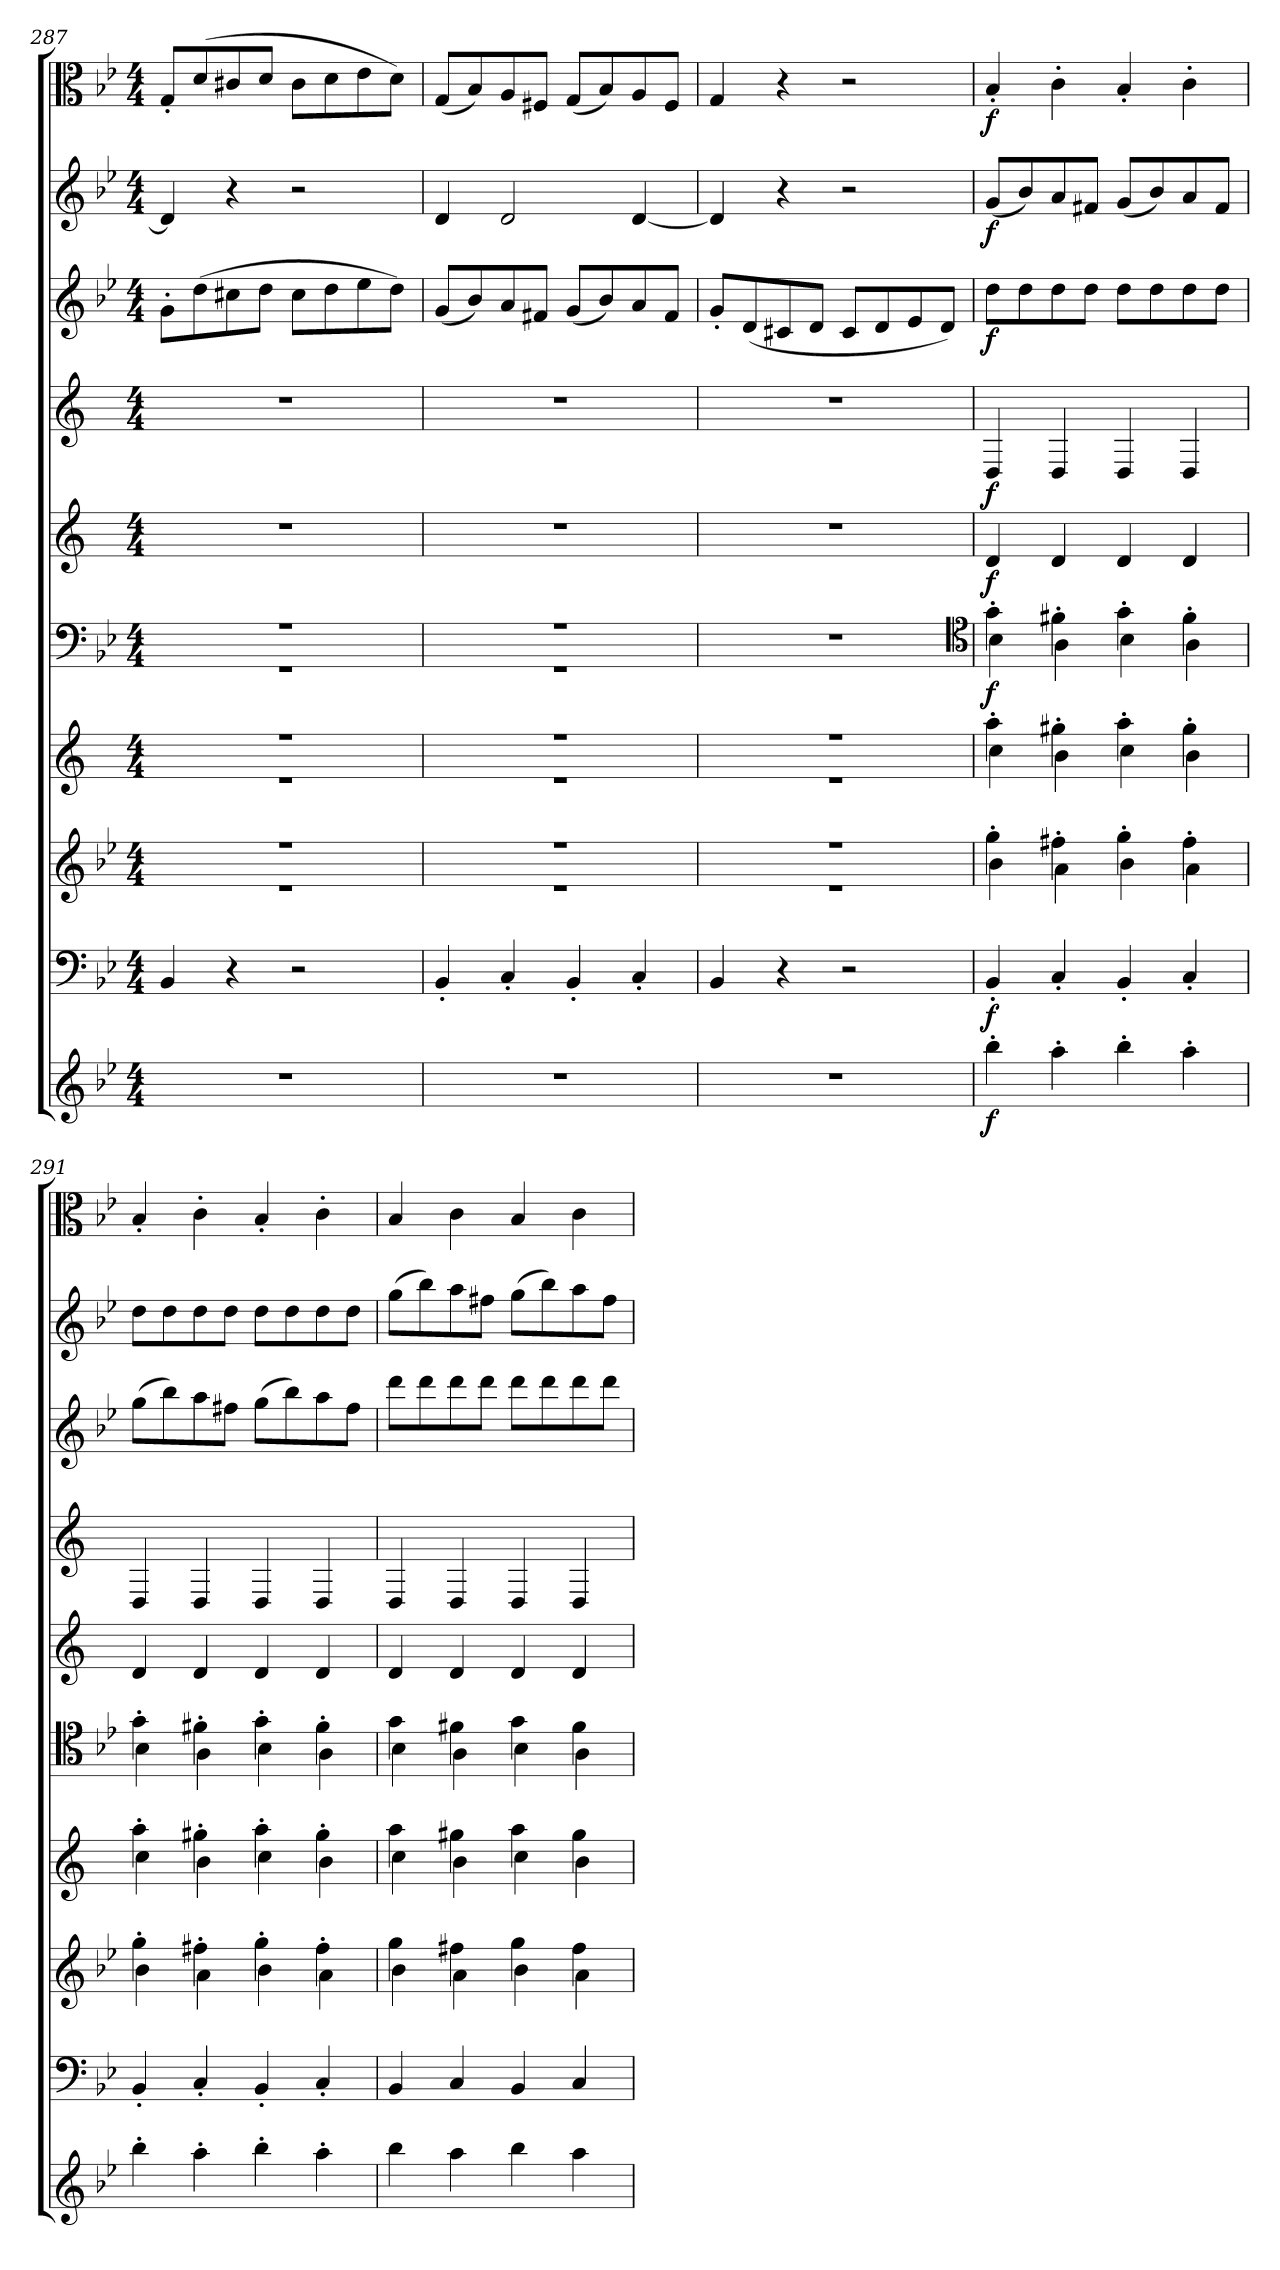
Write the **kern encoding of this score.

**kern	**dynam	**kern	**dynam	**kern	**kern	**kern	**dynam	**kern	**dynam	**kern	**dynam	**kern	**dynam	**kern	**dynam	**kern	**dynam
*part10	*part10	*part9	*part9	*part8	*part7	*part6	*part6	*part5	*part5	*part4	*part4	*part3	*part3	*part2	*part2	*part1	*part1
*staff10	*staff10	*staff9	*staff9	*staff8	*staff7	*staff6	*staff6	*staff5	*staff5	*staff4	*staff4	*staff3	*staff3	*staff2	*staff2	*staff1	*staff1
*clefG2	*	*clefF4	*	*clefG2	*clefG2	*clefF4	*	*clefG2	*	*clefG2	*	*clefG2	*	*clefG2	*	*clefC3	*
*k[b-e-]	*	*k[b-e-]	*	*k[b-e-]	*k[]	*k[b-e-]	*	*k[]	*	*k[]	*	*k[b-e-]	*	*k[b-e-]	*	*k[b-e-]	*
*g:	*	*g:	*	*g:	*	*g:	*	*	*	*	*	*g:	*	*g:	*	*g:	*
*M4/4	*	*M4/4	*	*M4/4	*M4/4	*M4/4	*	*M4/4	*	*M4/4	*	*M4/4	*	*M4/4	*	*M4/4	*
=287	=287	=287	=287	=287	=287	=287	=287	=287	=287	=287	=287	=287	=287	=287	=287	=287	=287
*	*	*	*	*^	*^	*^	*	*	*	*	*	*	*	*	*	*	*
1r	.	4BB-/	.	1r	1r	1r	1r	1r	1r	.	1r	.	1r	.	8g'\L	.	4d/]	.	8G'/L	.
.	.	.	.	.	.	.	.	.	.	.	.	.	.	.	(8dd\	.	.	.	(8d/	.
.	.	4r	.	.	.	.	.	.	.	.	.	.	.	.	8cc#X\	.	4r	.	8c#X/	.
.	.	.	.	.	.	.	.	.	.	.	.	.	.	.	8dd\J	.	.	.	8d/J	.
.	.	2r	.	.	.	.	.	.	.	.	.	.	.	.	8cc#\L	.	2r	.	8c#\L	.
.	.	.	.	.	.	.	.	.	.	.	.	.	.	.	8dd\	.	.	.	8d\	.
.	.	.	.	.	.	.	.	.	.	.	.	.	.	.	8ee-\	.	.	.	8e-\	.
.	.	.	.	.	.	.	.	.	.	.	.	.	.	.	8dd\J)	.	.	.	8d\J)	.
=288	=288	=288	=288	=288	=288	=288	=288	=288	=288	=288	=288	=288	=288	=288	=288	=288	=288	=288	=288	=288
1r	.	4BB-'/	.	1r	1r	1r	1r	1r	1r	.	1r	.	1r	.	(8g/L	.	4d/	.	(8G/L	.
.	.	.	.	.	.	.	.	.	.	.	.	.	.	.	8b-/)	.	.	.	8B-/)	.
.	.	4C'/	.	.	.	.	.	.	.	.	.	.	.	.	8a/	.	2d/	.	8A/	.
.	.	.	.	.	.	.	.	.	.	.	.	.	.	.	8f#X/J	.	.	.	8F#X/J	.
.	.	4BB-'/	.	.	.	.	.	.	.	.	.	.	.	.	(8g/L	.	.	.	(8G/L	.
.	.	.	.	.	.	.	.	.	.	.	.	.	.	.	8b-/)	.	.	.	8B-/)	.
.	.	4C'/	.	.	.	.	.	.	.	.	.	.	.	.	8a/	.	[4d/	.	8A/	.
.	.	.	.	.	.	.	.	.	.	.	.	.	.	.	8f#/J	.	.	.	8F#/J	.
*	*	*	*	*	*	*	*	*v	*v	*	*	*	*	*	*	*	*	*	*	*
=289	=289	=289	=289	=289	=289	=289	=289	=289	=289	=289	=289	=289	=289	=289	=289	=289	=289	=289	=289
1r	.	4BB-/	.	1r	1r	1r	1r	1r	.	1r	.	1r	.	8g'/L	.	4d/]	.	4G/	.
.	.	.	.	.	.	.	.	.	.	.	.	.	.	(8d/	.	.	.	.	.
.	.	4r	.	.	.	.	.	.	.	.	.	.	.	8c#X/	.	4r	.	4r	.
.	.	.	.	.	.	.	.	.	.	.	.	.	.	8d/J	.	.	.	.	.
.	.	2r	.	.	.	.	.	.	.	.	.	.	.	8c#/L	.	2r	.	2r	.
.	.	.	.	.	.	.	.	.	.	.	.	.	.	8d/	.	.	.	.	.
.	.	.	.	.	.	.	.	.	.	.	.	.	.	8e-/	.	.	.	.	.
.	.	.	.	.	.	.	.	.	.	.	.	.	.	8d/J)	.	.	.	.	.
*	*	*	*	*	*	*	*	*clefC4	*	*	*	*	*	*	*	*	*	*	*
=290	=290	=290	=290	=290	=290	=290	=290	=290	=290	=290	=290	=290	=290	=290	=290	=290	=290	=290	=290
*	*	*	*	*	*	*	*	*^	*	*	*	*	*	*	*	*	*	*	*
4bb-'\	f	4BB-'/	f	4gg'\	4b-\	4aa'\	4cc\	4g'\	4B-\	f	4d/	f	4D/	f	8dd\L	f	(8g/L	f	4B-'/	f
.	.	.	.	.	.	.	.	.	.	.	.	.	.	.	8dd\	.	8b-/)	.	.	.
4aa'\	.	4C'/	.	4ff#X'\	4a\	4gg#X'\	4b\	4f#X'\	4A\	.	4d/	.	4D/	.	8dd\	.	8a/	.	4c'\	.
.	.	.	.	.	.	.	.	.	.	.	.	.	.	.	8dd\J	.	8f#X/J	.	.	.
4bb-'\	.	4BB-'/	.	4gg'\	4b-\	4aa'\	4cc\	4g'\	4B-\	.	4d/	.	4D/	.	8dd\L	.	(8g/L	.	4B-'/	.
.	.	.	.	.	.	.	.	.	.	.	.	.	.	.	8dd\	.	8b-/)	.	.	.
4aa'\	.	4C'/	.	4ff#'\	4a\	4gg#'\	4b\	4f#'\	4A\	.	4d/	.	4D/	.	8dd\	.	8a/	.	4c'\	.
.	.	.	.	.	.	.	.	.	.	.	.	.	.	.	8dd\J	.	8f#/J	.	.	.
=291	=291	=291	=291	=291	=291	=291	=291	=291	=291	=291	=291	=291	=291	=291	=291	=291	=291	=291	=291	=291
4bb-'\	.	4BB-'/	.	4gg'\	4b-\	4aa'\	4cc\	4g'\	4B-\	.	4d/	.	4D/	.	(8gg\L	.	8dd\L	.	4B-'/	.
.	.	.	.	.	.	.	.	.	.	.	.	.	.	.	8bb-\)	.	8dd\	.	.	.
4aa'\	.	4C'/	.	4ff#X'\	4a\	4gg#X'\	4b\	4f#X'\	4A\	.	4d/	.	4D/	.	8aa\	.	8dd\	.	4c'\	.
.	.	.	.	.	.	.	.	.	.	.	.	.	.	.	8ff#X\J	.	8dd\J	.	.	.
4bb-'\	.	4BB-'/	.	4gg'\	4b-\	4aa'\	4cc\	4g'\	4B-\	.	4d/	.	4D/	.	(8gg\L	.	8dd\L	.	4B-'/	.
.	.	.	.	.	.	.	.	.	.	.	.	.	.	.	8bb-\)	.	8dd\	.	.	.
4aa'\	.	4C'/	.	4ff#'\	4a\	4gg#'\	4b\	4f#'\	4A\	.	4d/	.	4D/	.	8aa\	.	8dd\	.	4c'\	.
.	.	.	.	.	.	.	.	.	.	.	.	.	.	.	8ff#\J	.	8dd\J	.	.	.
=292	=292	=292	=292	=292	=292	=292	=292	=292	=292	=292	=292	=292	=292	=292	=292	=292	=292	=292	=292	=292
4bb-\	.	4BB-/	.	4gg\	4b-\	4aa\	4cc\	4g\	4B-\	.	4d/	.	4D/	.	8ddd\L	.	(8gg\L	.	4B-/	.
.	.	.	.	.	.	.	.	.	.	.	.	.	.	.	8ddd\	.	8bb-\)	.	.	.
4aa\	.	4C/	.	4ff#X\	4a\	4gg#X\	4b\	4f#X\	4A\	.	4d/	.	4D/	.	8ddd\	.	8aa\	.	4c\	.
.	.	.	.	.	.	.	.	.	.	.	.	.	.	.	8ddd\J	.	8ff#X\J	.	.	.
4bb-\	.	4BB-/	.	4gg\	4b-\	4aa\	4cc\	4g\	4B-\	.	4d/	.	4D/	.	8ddd\L	.	(8gg\L	.	4B-/	.
.	.	.	.	.	.	.	.	.	.	.	.	.	.	.	8ddd\	.	8bb-\)	.	.	.
4aa\	.	4C/	.	4ff#\	4a\	4gg#\	4b\	4f#\	4A\	.	4d/	.	4D/	.	8ddd\	.	8aa\	.	4c\	.
.	.	.	.	.	.	.	.	.	.	.	.	.	.	.	8ddd\J	.	8ff#\J	.	.	.
*	*	*	*	*v	*v	*	*	*v	*v	*	*	*	*	*	*	*	*	*	*	*
*	*	*	*	*	*v	*v	*	*	*	*	*	*	*	*	*	*	*	*
=	=	=	=	=	=	=	=	=	=	=	=	=	=	=	=	=	=
*-	*-	*-	*-	*-	*-	*-	*-	*-	*-	*-	*-	*-	*-	*-	*-	*-	*-
